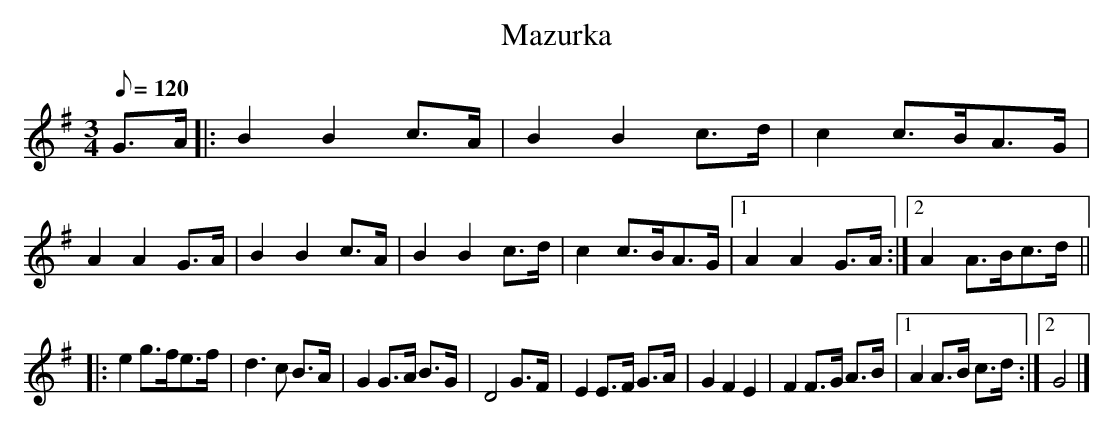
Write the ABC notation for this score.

X:1
T:Mazurka
M:3/4
L:1/8
Q:120
K:G
G>A |:\
B2B2c>A | B2B2c>d | c2c>BA>G | A2A2G>A |\
B2B2c>A | B2B2c>d | c2c>BA>G |1 A2A2G>A :|2 A2A>Bc>d ||
|:\
e2g>fe>f | d3c B>A | G2G>A B>G | D4G>F |\
E2E>F G>A | G2F2E2 | F2F>G A>B |1 A2A>B c>d :|2 G4 |]
